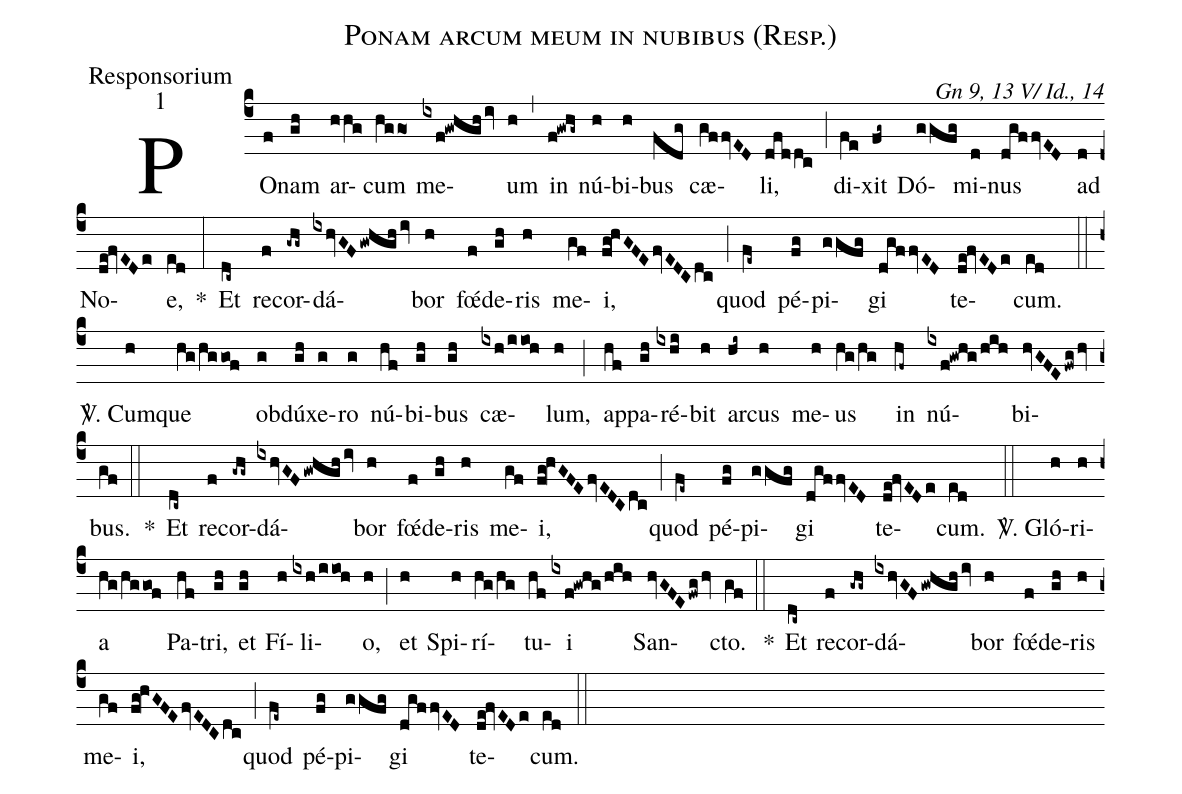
name:Ponam arcum meum in nubibus (Resp.);
office-part:Responsorium;
mode:1;
commentary:Gn 9, 13 V/ Id., 14;
%%
(c4)PO(f)nam(gh) ar(hhg)cum(hggo>) me(ixf!gwhgh/iv)um(h) (,) in(f!gwhg~) nú(h)bi(h)bus(fdg) cæ(gffvED)li,(dfddc) (;) di(fe)xit(fg~) Dó(ggfg)mi(d)nus(dgffvED) ad(d) No(de!fvEDe)e,(ed) *(:) Et(dc~) re(f)cor(-ghg~)dá(ixhvGF/gwhgh/iv)bor(h) fœ(f)́de(gh)ris(h) me(gf)i,(fg!hVGFEfvEDCdc) (;) quod(fe~) pé(fg)pi(ggfg)gi(dgffvED) te(de!fvEDe)cum.(ed) (::)

<sp>V/</sp>. Cum(h)que(hg/hggof) ob(g)dú(gh)xe(g)ro(g) nú(hf)bi(gh)bus(gh) cæ(ixh/iioh)lum,(h) (;)  ap(hf)pa(gh)ré(ixhi)bit(h) ar(hi~)cus(h) me(h)us(hg/hg) in(hf~) nú(ixf!gwhg/hih)bi(hvGFE/fwg/hv)bus.(gf) (::)
*() Et(dc~) re(f)cor(-ghg~)dá(ixhvGF/gwhgh/iv)bor(h) fœ(f)́de(gh)ris(h) me(gf)i,(fg!hVGFEfvEDCdc) (;) quod(fe~) pé(fg)pi(ggfg)gi(dgffvED) te(de!fvEDe)cum.(ed) (::)

<sp>V/</sp>. Gló(h)ri(h)a(hg/hggof) Pa(hf)tri,(gh) et(gh) Fí(h)li(ixh/iioh)o,(h) (;) et(h) Spi(h)rí(hg/hg)tu(hf)i(ixf!gwhg/hih) San(hvGFE/fwg/hv)cto.(gf) (::)
*() Et(dc~) re(f)cor(-ghg~)dá(ixhvGF/gwhgh/iv)bor(h) fœ(f)́de(gh)ris(h) me(gf)i,(fg!hVGFEfvEDCdc) (;) quod(fe~) pé(fg)pi(ggfg)gi(dgffvED) te(de!fvEDe)cum.(ed) (::)
